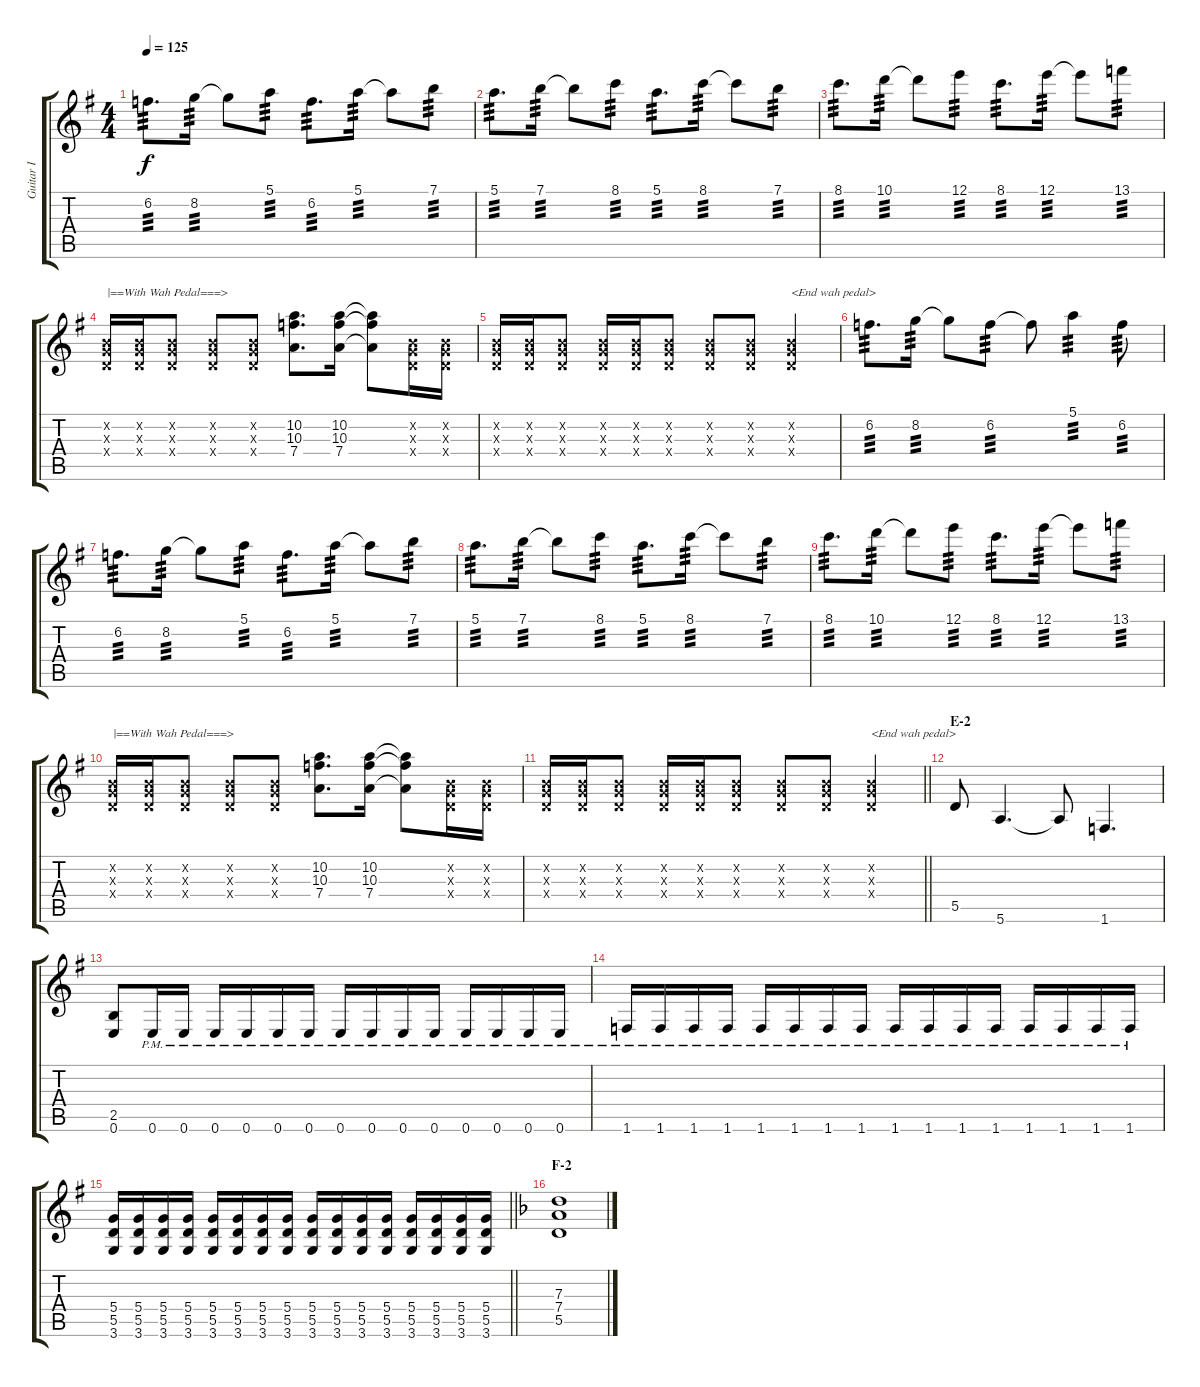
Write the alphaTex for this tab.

\track ("Guitar I" "Guitar I") {instrument overdrivenguitar}
\staff {score tabs}
\tuning (E4 B3 G3 D3 A2 E2) {hide}
\ts (4 4)
\tempo 125
\clef g2
\ks g
6.2.8{d tp 3 dy f} 8.2.16{tp 3} 8.2{t}.8 5.1.8{tp 3} 6.2.8{d tp 3} 5.1.16{tp 3} 5.1{t}.8 7.1.8{tp 3} |
5.1.8{d tp 3} 7.1.16{tp 3} 7.1{t}.8 8.1.8{tp 3} 5.1.8{d tp 3} 8.1.16{tp 3} 8.1{t}.8 7.1.8{tp 3} |
8.1.8{d tp 3} 10.1.16{tp 3} 10.1{t}.8 12.1.8{tp 3} 8.1.8{d tp 3} 12.1.16{tp 3} 12.1{t}.8 13.1.8{tp 3} |
(0.2{x} 0.3{x} 0.4{x}).16{txt "|==With Wah Pedal===>"} (0.2{x} 0.3{x} 0.4{x}).16 (0.2{x} 0.3{x} 0.4{x}).8 (0.2{x} 0.3{x} 0.4{x}).8 (0.2{x} 0.3{x} 0.4{x}).8 (10.2 10.3 7.4).8{d} (10.2 10.3 7.4).16 (10.2{t} 10.3{t} 7.4{t}).8 (0.2{x} 0.3{x} 0.4{x}).16 (0.2{x} 0.3{x} 0.4{x}).16 |
(0.2{x} 0.3{x} 0.4{x}).16 (0.2{x} 0.3{x} 0.4{x}).16 (0.2{x} 0.3{x} 0.4{x}).8 (0.2{x} 0.3{x} 0.4{x}).16 (0.2{x} 0.3{x} 0.4{x}).16 (0.2{x} 0.3{x} 0.4{x}).8 (0.2{x} 0.3{x} 0.4{x}).8 (0.2{x} 0.3{x} 0.4{x}).8 (0.2{x} 0.3{x} 0.4{x}).4{txt "<End wah pedal>"} |
6.2.8{d tp 3} 8.2.16{tp 3} 8.2{t}.8 6.2.8{tp 3} 6.2{t}.8 5.1.4{tp 3} 6.2.8{tp 3} |
6.2.8{d tp 3} 8.2.16{tp 3} 8.2{t}.8 5.1.8{tp 3} 6.2.8{d tp 3} 5.1.16{tp 3} 5.1{t}.8 7.1.8{tp 3} |
5.1.8{d tp 3} 7.1.16{tp 3} 7.1{t}.8 8.1.8{tp 3} 5.1.8{d tp 3} 8.1.16{tp 3} 8.1{t}.8 7.1.8{tp 3} |
8.1.8{d tp 3} 10.1.16{tp 3} 10.1{t}.8 12.1.8{tp 3} 8.1.8{d tp 3} 12.1.16{tp 3} 12.1{t}.8 13.1.8{tp 3} |
(0.2{x} 0.3{x} 0.4{x}).16{txt "|==With Wah Pedal===>"} (0.2{x} 0.3{x} 0.4{x}).16 (0.2{x} 0.3{x} 0.4{x}).8 (0.2{x} 0.3{x} 0.4{x}).8 (0.2{x} 0.3{x} 0.4{x}).8 (10.2 10.3 7.4).8{d} (10.2 10.3 7.4).16 (10.2{t} 10.3{t} 7.4{t}).8 (0.2{x} 0.3{x} 0.4{x}).16 (0.2{x} 0.3{x} 0.4{x}).16 |
\barLineRight lightlight
(0.2{x} 0.3{x} 0.4{x}).16 (0.2{x} 0.3{x} 0.4{x}).16 (0.2{x} 0.3{x} 0.4{x}).8 (0.2{x} 0.3{x} 0.4{x}).16 (0.2{x} 0.3{x} 0.4{x}).16 (0.2{x} 0.3{x} 0.4{x}).8 (0.2{x} 0.3{x} 0.4{x}).8 (0.2{x} 0.3{x} 0.4{x}).8 (0.2{x} 0.3{x} 0.4{x}).4{txt "<End wah pedal>"} |
\section ("" "E-2")
5.5.8 5.6.4{d} 5.6{t}.8 1.6.4{d} |
(2.5 0.6).8 0.6{pm}.16 0.6{pm}.16 0.6{pm}.16 0.6{pm}.16 0.6{pm}.16 0.6{pm}.16 0.6{pm}.16 0.6{pm}.16 0.6{pm}.16 0.6{pm}.16 0.6{pm}.16 0.6{pm}.16 0.6{pm}.16 0.6{pm}.16 |
1.6{pm}.16 1.6{pm}.16 1.6{pm}.16 1.6{pm}.16 1.6{pm}.16 1.6{pm}.16 1.6{pm}.16 1.6{pm}.16 1.6{pm}.16 1.6{pm}.16 1.6{pm}.16 1.6{pm}.16 1.6{pm}.16 1.6{pm}.16 1.6{pm}.16 1.6{pm}.16 |
\barLineRight lightlight
(5.4 5.5 3.6).16 (5.4 5.5 3.6).16 (5.4 5.5 3.6).16 (5.4 5.5 3.6).16 (5.4 5.5 3.6).16 (5.4 5.5 3.6).16 (5.4 5.5 3.6).16 (5.4 5.5 3.6).16 (5.4 5.5 3.6).16 (5.4 5.5 3.6).16 (5.4 5.5 3.6).16 (5.4 5.5 3.6).16 (5.4 5.5 3.6).16 (5.4 5.5 3.6).16 (5.4 5.5 3.6).16 (5.4 5.5 3.6).16 |
\section ("" "F-2")
\ks f
(7.3 7.4 5.5).1
